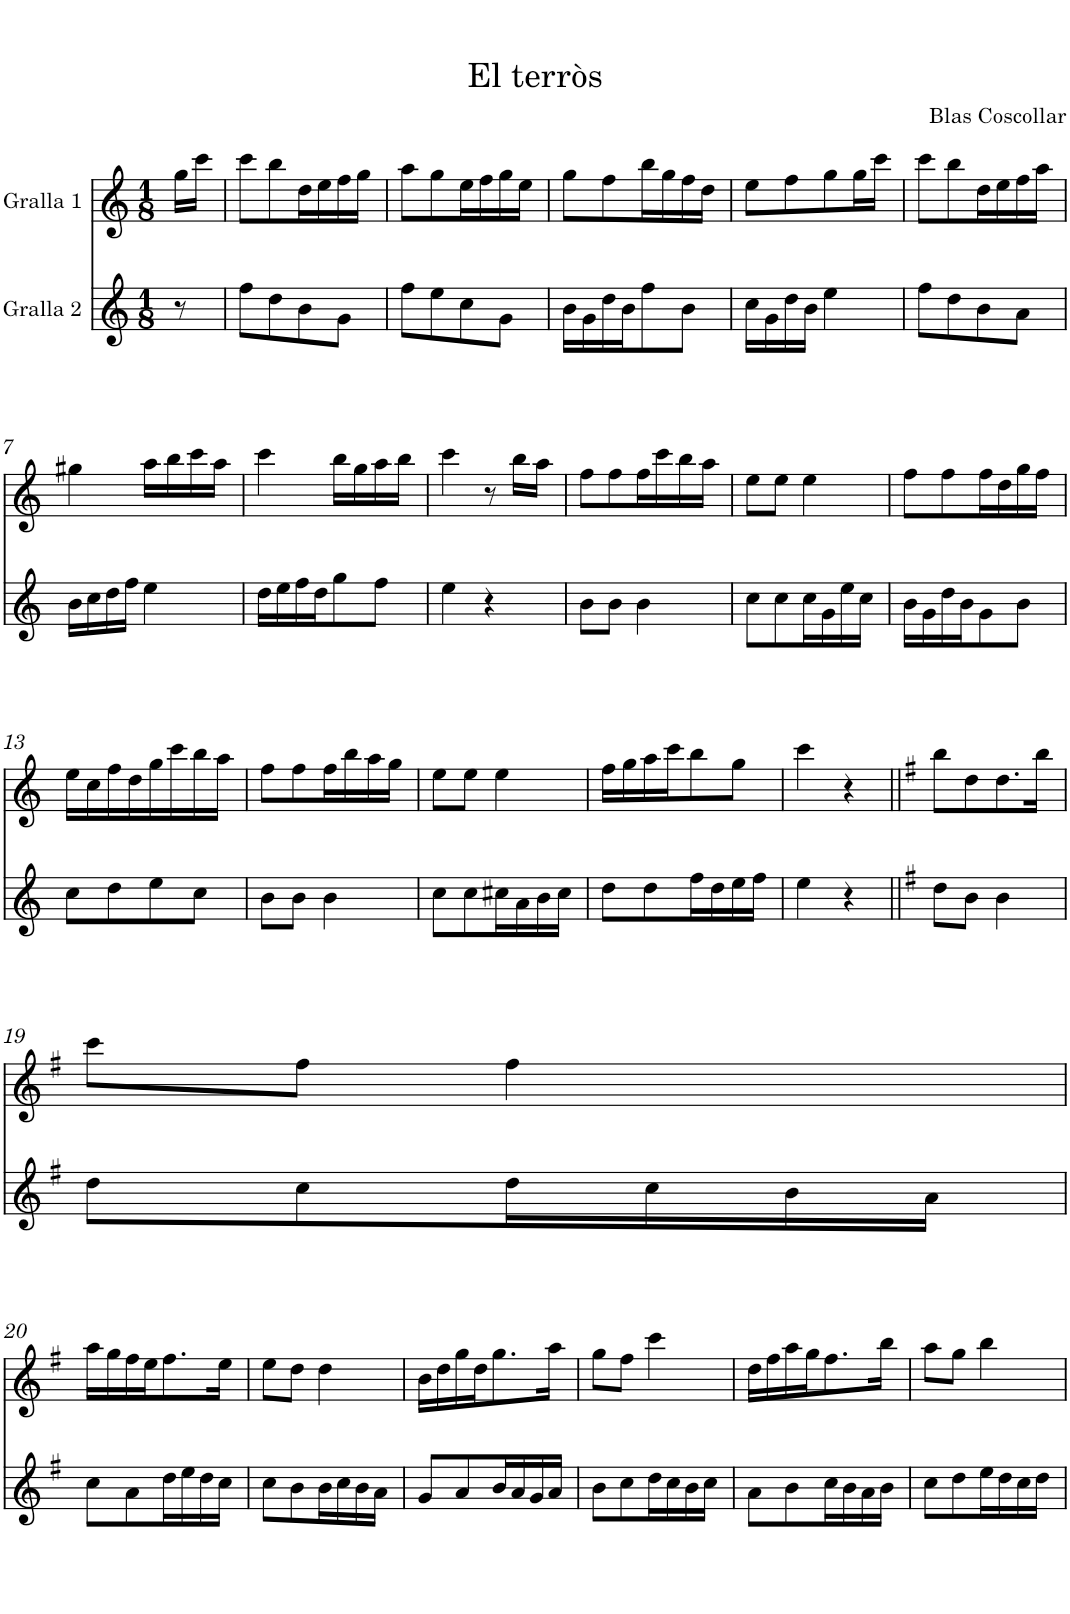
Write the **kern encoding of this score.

**kern	**kern
*part2	*part1
*staff2	*staff1
*I"Gralla 2	*I"Gralla 1
*clefG2	*clefG2
*k[]	*k[]
*M1/8	*M1/8
=1	=1
8r	16gg\LL
.	16ccc\JJ
=2	=2
8ff\L	8ccc\L
8dd\	8bb\
8b\	16dd\L
.	16ee\
8g\J	16ff\
.	16gg\JJ
=3	=3
8ff\L	8aa\L
8ee\	8gg\
8cc\	16ee\L
.	16ff\
8g\J	16gg\
.	16ee\JJ
=4	=4
16b\LL	8gg\L
16g\	.
16dd\	8ff\
16b\J	.
8ff\	16bb\L
.	16gg\
8b\J	16ff\
.	16dd\JJ
=5	=5
16cc\LL	8ee\L
16g\	.
16dd\	8ff\
16b\JJ	.
4ee\	8gg\
.	16gg\L
.	16ccc\JJ
=6	=6
8ff\L	8ccc\L
8dd\	8bb\
8b\	16dd\L
.	16ee\
8a\J	16ff\
.	16aa\JJ
!!LO:LB:g=z
=7	=7
16b\LL	[8gg#X\
16cc\	.
16dd\	8ryy
16ff\JJ	.
4ee\	16aa\LL
.	16bb\
.	16ccc\
.	16aa\JJ
=8	=8
16dd\LL	[8ccc\
16ee\	.
16ff\	8gg#\]
16dd\J	.
8gg\	16bb\LL
.	16gg\
8ff\J	16aa\
.	16bb\JJ
=9	=9
[8ee\	[8ccc\
8ryy	8ccc\]
4r	8r
.	16bb\LL
.	16aa\JJ
=10	=10
8b\L	8ff\L
8ee\]	8ccc\]
8b\J	8ff\
4b\	16ff\L
.	16ccc\
.	16bb\
.	16aa\JJ
=11	=11
8cc\L	8ee\L
8cc\	8ee\J
16cc\L	4ee\
16g\	.
16ee\	.
16cc\JJ	.
=12	=12
16b\LL	8ff\L
16g\	.
16dd\	8ff\
16b\J	.
8g\	16ff\L
.	16dd\
8b\J	16gg\
.	16ff\JJ
!!LO:LB:g=z
=13	=13
8cc\L	16ee\LL
.	16cc\
8dd\	16ff\
.	16dd\
8ee\	16gg\
.	16ccc\
8cc\J	16bb\
.	16aa\JJ
=14	=14
8b\L	8ff\L
8b\J	8ff\
4b\	16ff\L
.	16bb\
.	16aa\
.	16gg\JJ
=15	=15
8cc\L	8ee\L
8cc\	8ee\J
16cc#X\L	4ee\
16a\	.
16b\	.
16cc#\JJ	.
=16	=16
8dd\L	16ff\LL
.	16gg\
8dd\	16aa\
.	16ccc\J
16ff\L	8bb\
16dd\	.
16ee\	8gg\J
16ff\JJ	.
=17	=17
[8ee\	[8ccc\
8ryy	8ryy
4r	4r
=18||	=18||
*k[f#]	*k[f#]
8dd\L	8bb\L
8ee\]	8ccc\]
8b\J	8dd\
4b\	8.dd\
.	16bb\Jk
!!LO:LB:g=z
=19	=19
8dd\L	8ccc\L
8cc\	8ff#\J
16dd\L	4ff#\
16cc\	.
16b\	.
16a\JJ	.
!!LO:LB:g=z
=20	=20
8cc\L	16aa\LL
.	16gg\
8a\	16ff#\
.	16ee\J
16dd\L	8.ff#\
16ee\	.
16dd\	.
16cc\JJ	16ee\Jk
=21	=21
8cc\L	8ee\L
8b\	8dd\J
16b\L	4dd\
16cc\	.
16b\	.
16a\JJ	.
=22	=22
8g/L	16b\LL
.	16dd\
8a/	16gg\
.	16dd\J
16b/L	8.gg\
16a/	.
16g/	.
16a/JJ	16aa\Jk
=23	=23
8b\L	8gg\L
8cc\	8ff#\J
16dd\L	4ccc\
16cc\	.
16b\	.
16cc\JJ	.
=24	=24
8a\L	16dd\LL
.	16ff#\
8b\	16aa\
.	16gg\J
16cc\L	8.ff#\
16b\	.
16a\	.
16b\JJ	16bb\Jk
=25	=25
8cc\L	8aa\L
8dd\	8gg\J
16ee\L	4bb\
16dd\	.
16cc\	.
16dd\JJ	.
=	=
*-	*-
